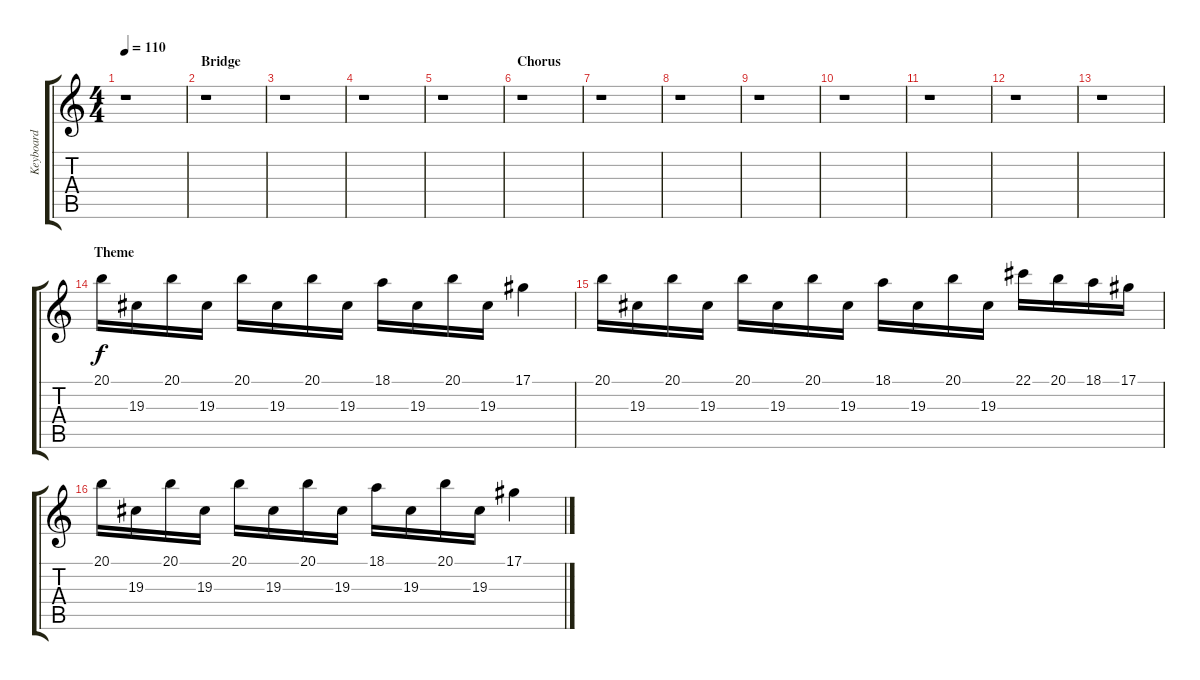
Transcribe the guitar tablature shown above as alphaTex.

\track ("Keyboard" "Keyboard") {instrument lead2sawtooth}
\staff {score tabs}
\tuning (Eb4 Bb3 Gb3 Db3 Ab2 Eb2) {hide}
\ts (4 4)
\tempo 110
\clef g2
\ks c
r.1{dy f} |
\section ("" "Bridge")
r.1 |
r.1 |
r.1 |
r.1 |
\section ("" "Chorus")
r.1 |
r.1 |
r.1 |
r.1 |
r.1 |
r.1 |
r.1 |
r.1 |
\section ("" "Theme")
20.1.16 19.3.16 20.1.16 19.3.16 20.1.16 19.3.16 20.1.16 19.3.16 18.1.16 19.3.16 20.1.16 19.3.16 17.1.4 |
20.1.16 19.3.16 20.1.16 19.3.16 20.1.16 19.3.16 20.1.16 19.3.16 18.1.16 19.3.16 20.1.16 19.3.16 22.1.16 20.1.16 18.1.16 17.1.16 |
20.1.16 19.3.16 20.1.16 19.3.16 20.1.16 19.3.16 20.1.16 19.3.16 18.1.16 19.3.16 20.1.16 19.3.16 17.1.4
